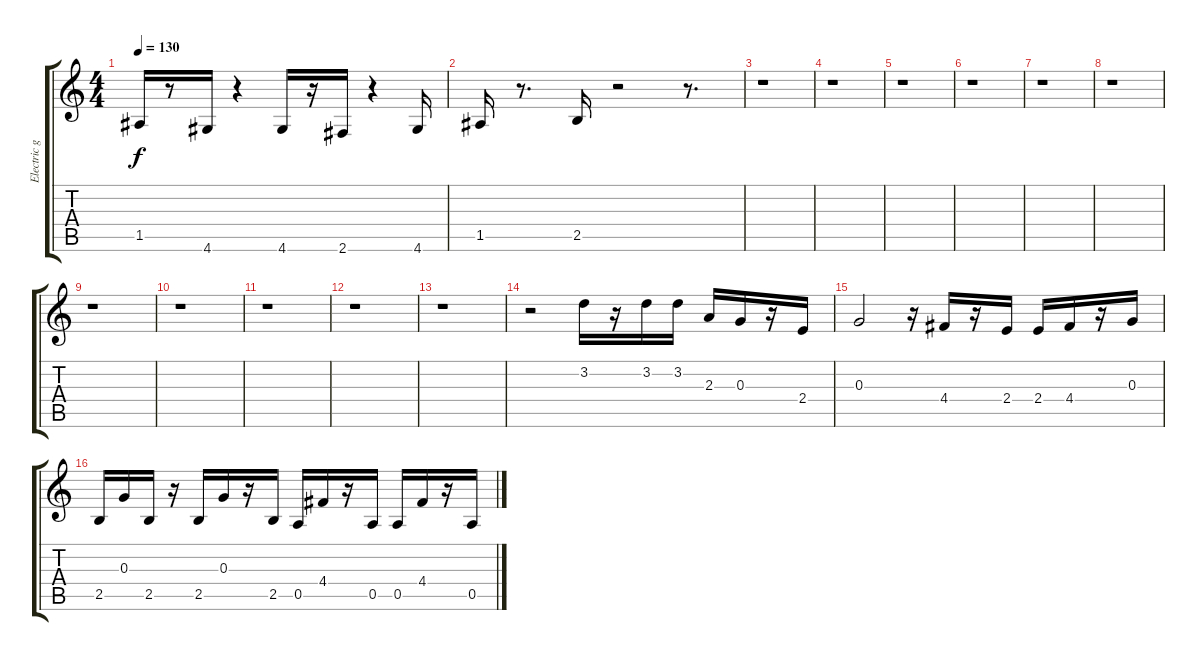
\track ("Electric guitar" "Electric g") {instrument distortionguitar}
\staff {score tabs}
\tuning (E4 B3 G3 D3 A2 E2) {hide}
\ts (4 4)
\tempo 130
\clef g2
\ks c
1.5.16{dy f} r.8 4.6.16 r.4 4.6.16 r.16 2.6.16 r.4 4.6.16 |
1.5.16 r.8{d} 2.5.16 r.2 r.8{d} |
r.1 |
r.1 |
r.1 |
r.1 |
r.1 |
r.1 |
r.1 |
r.1 |
r.1 |
r.1 |
r.1 |
r.2 3.2.16 r.16 3.2.16 3.2.16 2.3.16 0.3.16 r.16 2.4.16 |
0.3.2 r.16 4.4.16 r.16 2.4.16 2.4.16 4.4.16 r.16 0.3.16 |
2.5.16 0.3.16 2.5.16 r.16 2.5.16 0.3.16 r.16 2.5.16 0.5.16 4.4.16 r.16 0.5.16 0.5.16 4.4.16 r.16 0.5.16
